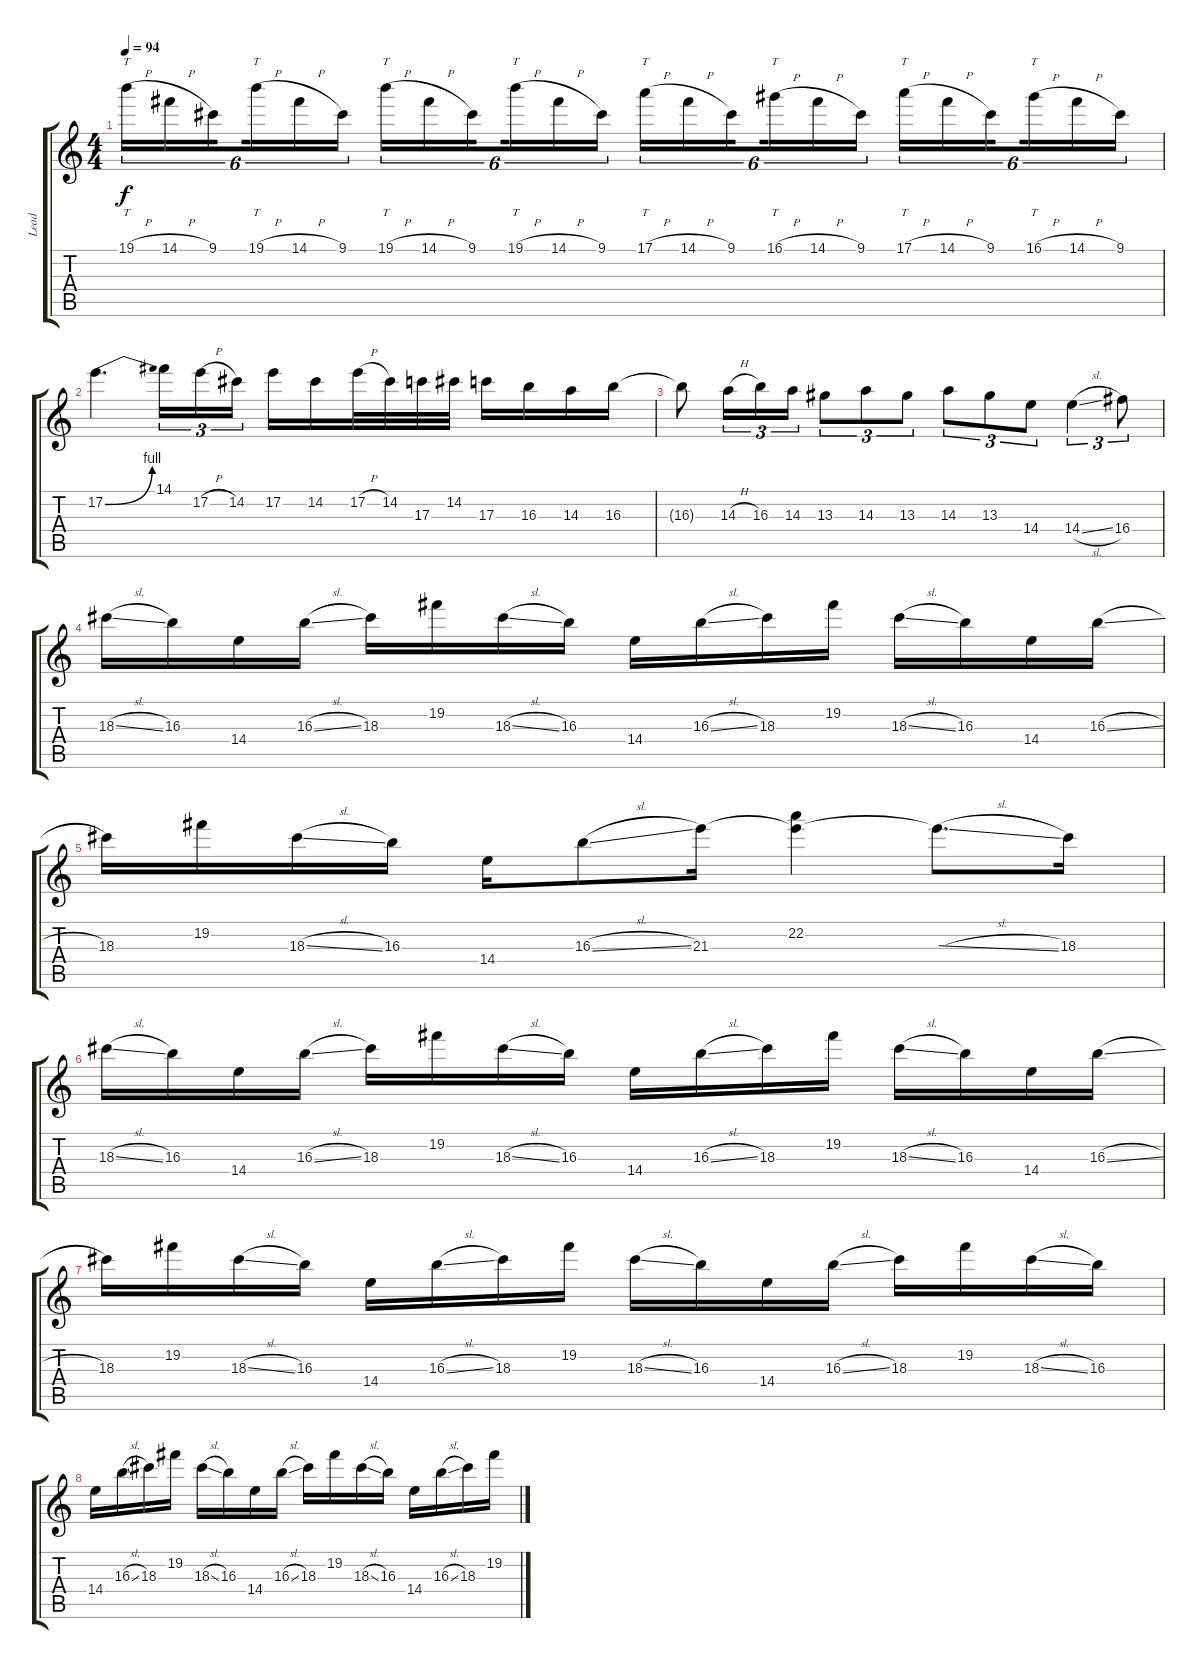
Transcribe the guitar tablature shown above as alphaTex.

\track ("Lead" "Lead") {instrument distortionguitar}
\staff {score tabs}
\tuning (E4 B3 G3 D3 A2 E2) {hide}
\ts (4 4)
\tempo 94
\clef g2
\ks c
19.1{h}.16{tt tu (6 4) dy f} 14.1{h}.16{tu (6 4)} 9.1.16{tu (6 4) beam splitsecondary} 19.1{h}.16{tt tu (6 4)} 14.1{h}.16{tu (6 4)} 9.1.16{tu (6 4)} 19.1{h}.16{tt tu (6 4)} 14.1{h}.16{tu (6 4)} 9.1.16{tu (6 4) beam splitsecondary} 19.1{h}.16{tt tu (6 4)} 14.1{h}.16{tu (6 4)} 9.1.16{tu (6 4)} 17.1{h}.16{tt tu (6 4)} 14.1{h}.16{tu (6 4)} 9.1.16{tu (6 4) beam splitsecondary} 16.1{h}.16{tt tu (6 4)} 14.1{h}.16{tu (6 4)} 9.1.16{tu (6 4)} 17.1{h}.16{tt tu (6 4)} 14.1{h}.16{tu (6 4)} 9.1.16{tu (6 4) beam splitsecondary} 16.1{h}.16{tt tu (6 4)} 14.1{h}.16{tu (6 4)} 9.1.16{tu (6 4)} |
17.2{be (bend 0 0 60 4)}.4{d} 14.1.16{tu (3 2)} 17.2{h}.16{tu (3 2)} 14.2.16{tu (3 2)} 17.2.16 14.2.16 17.2{h}.32 14.2.32 17.3.32 14.2.32 17.3.16 16.3.16 14.3.16 16.3.16 |
16.3{t}.8 14.3{h}.16{tu (3 2)} 16.3.16{tu (3 2)} 14.3.16{tu (3 2)} 13.3.8{tu (3 2)} 14.3.8{tu (3 2)} 13.3.8{tu (3 2)} 14.3.8{tu (3 2)} 13.3.8{tu (3 2)} 14.4.8{tu (3 2)} 14.4{sl}.4{tu (3 2)} 16.4.8{tu (3 2)} |
18.3{sl}.16 16.3.16 14.4.16 16.3{sl}.16 18.3.16 19.2.16 18.3{sl}.16 16.3.16 14.4.16 16.3{sl}.16 18.3.16 19.2.16 18.3{sl}.16 16.3.16 14.4.16 16.3{sl}.16 |
18.3.16 19.2.16 18.3{sl}.16 16.3.16 14.4.16 16.3{sl}.8 21.3.16 (22.2 21.3{t}).4 21.3{sl t}.8{d} 18.3.16 |
18.3{sl}.16 16.3.16 14.4.16 16.3{sl}.16 18.3.16 19.2.16 18.3{sl}.16 16.3.16 14.4.16 16.3{sl}.16 18.3.16 19.2.16 18.3{sl}.16 16.3.16 14.4.16 16.3{sl}.16 |
18.3.16 19.2.16 18.3{sl}.16 16.3.16 14.4.16 16.3{sl}.16 18.3.16 19.2.16 18.3{sl}.16 16.3.16 14.4.16 16.3{sl}.16 18.3.16 19.2.16 18.3{sl}.16 16.3.16 |
14.4.16 16.3{sl}.16 18.3.16 19.2.16 18.3{sl}.16 16.3.16 14.4.16 16.3{sl}.16 18.3.16 19.2.16 18.3{sl}.16 16.3.16 14.4.16 16.3{sl}.16 18.3.16 19.2.16
